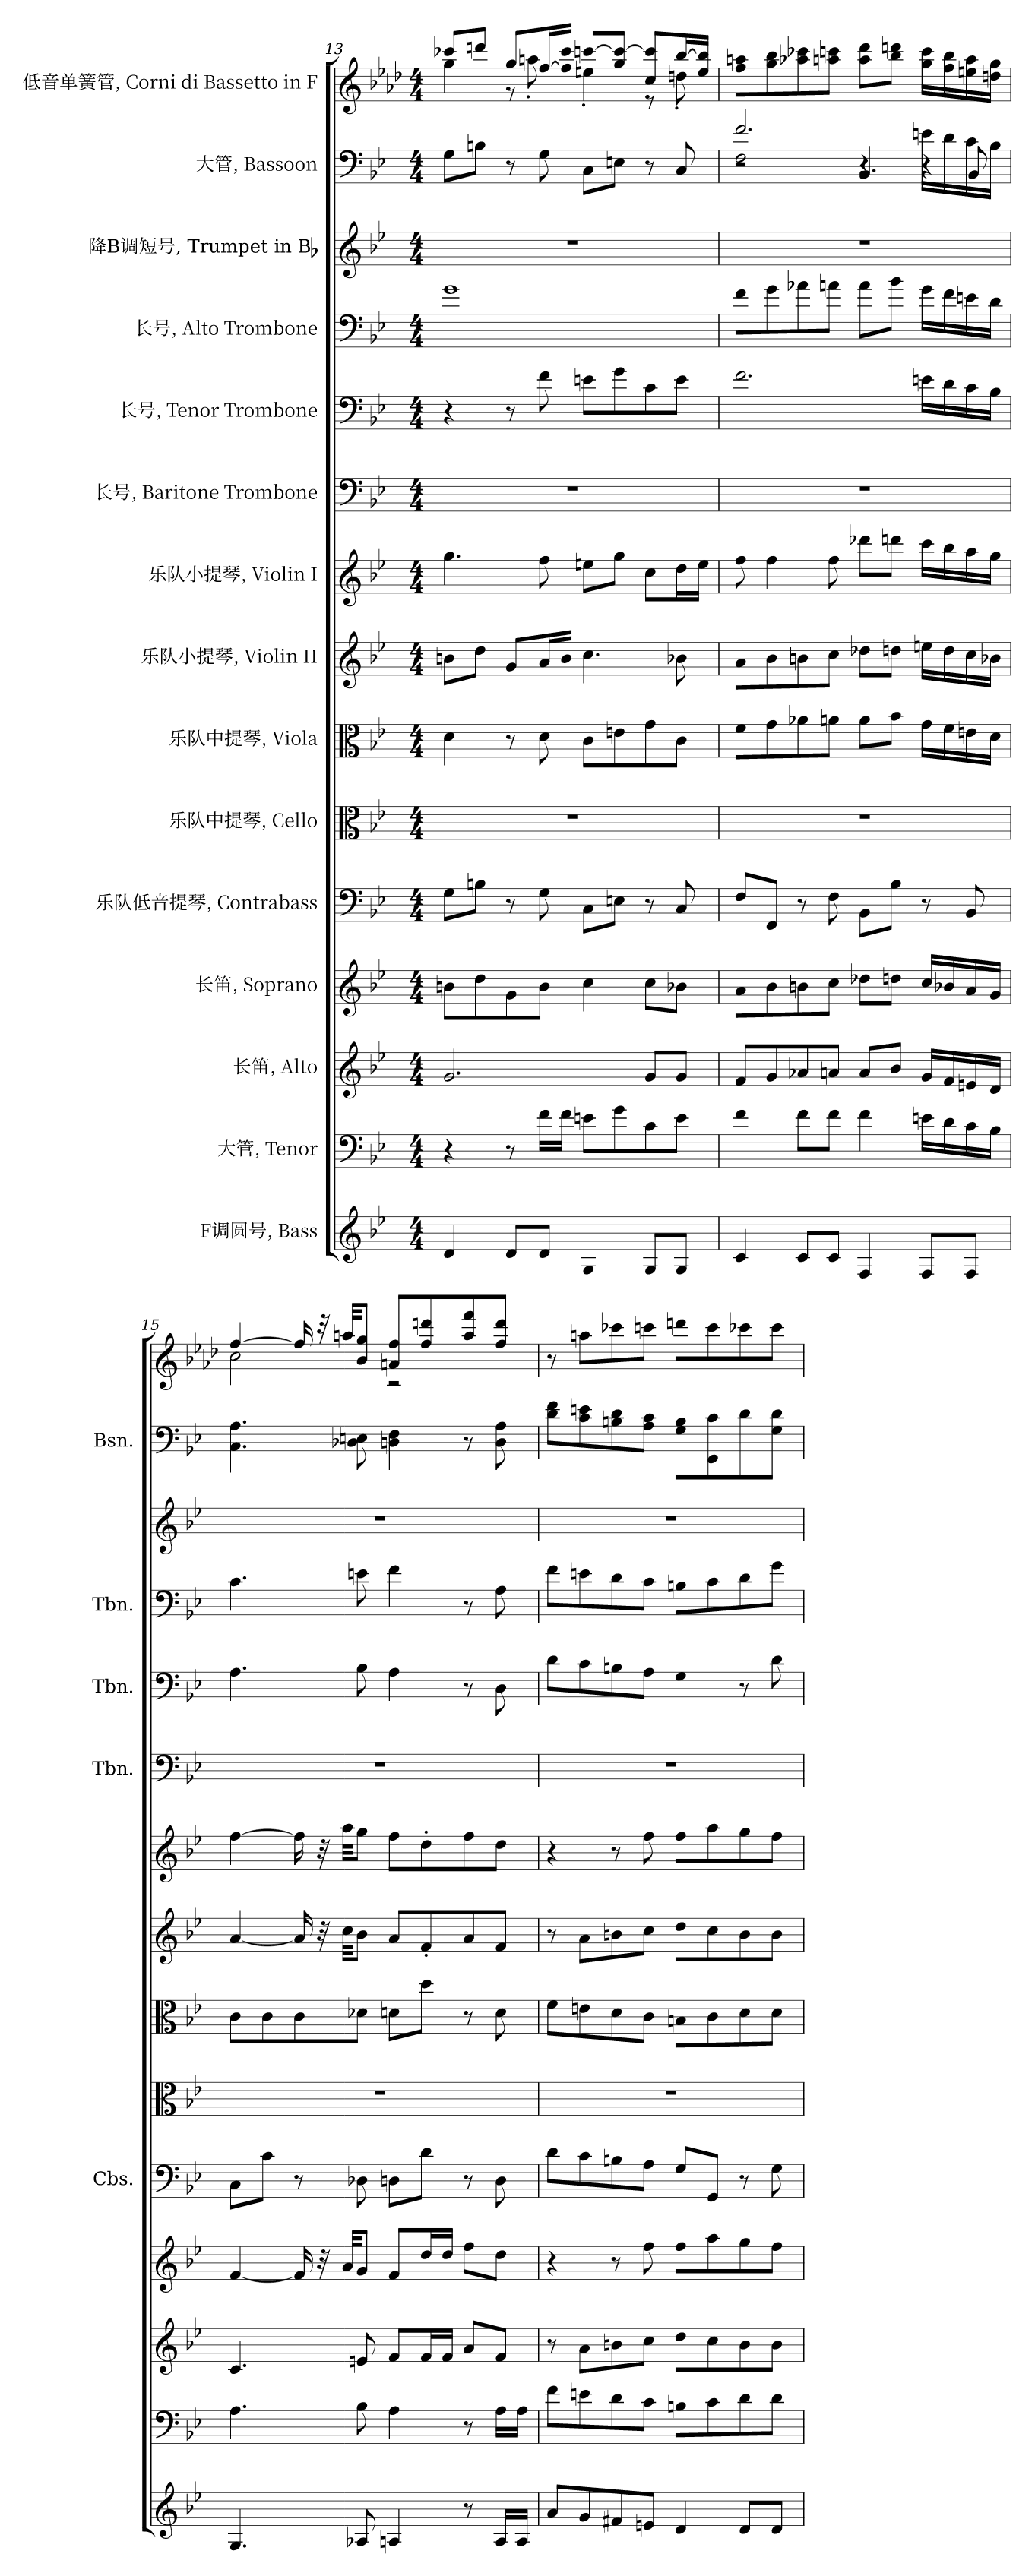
**kern	**kern	**kern	**kern	**kern	**kern	**kern	**kern	**kern	**kern	**kern	**kern	**kern	**kern	**kern
*part15	*part14	*part13	*part12	*part11	*part10	*part9	*part8	*part7	*part6	*part5	*part4	*part3	*part2	*part1
*staff15	*staff14	*staff13	*staff12	*staff11	*staff10	*staff9	*staff8	*staff7	*staff6	*staff5	*staff4	*staff3	*staff2	*staff1
*I"F调圆号, Bass	*I"大管, Tenor	*I"长笛, Alto	*I"长笛, Soprano	*I"乐队低音提琴, Contrabass	*I"乐队中提琴, Cello	*I"乐队中提琴, Viola	*I"乐队小提琴, Violin II	*I"乐队小提琴, Violin I	*I"长号, Baritone Trombone	*I"长号, Tenor Trombone	*I"长号, Alto Trombone	*I"降B调短号, Trumpet in B-flat	*I"大管, Bassoon	*I"低音单簧管, Corni di Bassetto in F
*	*	*	*	*I'Cbs.	*	*	*	*	*I'Tbn.	*I'Tbn.	*I'Tbn.	*	*I'Bsn.	*
*clefG2	*clefF4	*clefG2	*clefG2	*clefF4	*clefC3	*clefC3	*clefG2	*clefG2	*clefF4	*clefF4	*clefF4	*clefG2	*clefF4	*clefG2
*ITrd4c7	*	*	*	*ITrd7c12	*	*	*	*	*	*	*	*ITrd1c2	*	*ITrd8c14
*k[b-e-a-]	*k[b-e-]	*k[b-e-]	*k[b-e-]	*k[b-e-]	*k[b-e-]	*k[b-e-]	*k[b-e-]	*k[b-e-]	*k[b-e-]	*k[b-e-]	*k[b-e-]	*k[b-e-a-d-]	*k[b-e-]	*k[b-e-a-d-]
*M4/4	*M4/4	*M4/4	*M4/4	*M4/4	*M4/4	*M4/4	*M4/4	*M4/4	*M4/4	*M4/4	*M4/4	*M4/4	*M4/4	*M4/4
=13	=13	=13	=13	=13	=13	=13	=13	=13	=13	=13	=13	=13	=13	=13
*	*	*	*	*	*	*	*	*	*	*	*	*	*	*^
4G/	4r	2.g/	8bn\L	8GG\L	1r	4d\	8bn\L	4.gg\	1r	4r	1g	1r	8G\L	8cc-X/L	4g\
.	.	.	8dd\	8BBn\J	.	.	8dd\J	.	.	.	.	.	8Bn\J	8ddn/J	.
8G/L	8r	.	8g\	8r	.	8r	8g/L	.	.	8r	.	.	8r	8g/L	8r
8G/J	16f\LL	.	8b\J	8GG\	.	8d\	16a/L	8ff\	.	8f\	.	.	8G\	[16f/L	8an'\
.	16f\JJ	.	.	.	.	.	16b/JJ	.	.	.	.	.	.	16f/] 16cc-/JJ	.
4C/	8en\L	.	4cc\	8CC\L	.	8c\L	4.cc\	8een\L	.	8en\L	.	.	8C\L	[8ccn/L	4en'\
.	8g\	.	.	8EEn\J	.	8en\	.	8gg\J	.	8g\	.	.	8En\J	8g/ 8cc/_J	.
8C/L	8c\	8g/L	8cc\L	8r	.	8g\	.	8cc\L	.	8c\	.	.	8r	8c/ 8cc/]L	8r
8C/J	8e\J	8g/J	8b-X\J	8CC/	.	8c\J	8b-X\	16dd\L	.	8e\J	.	.	8C/	[16b-/L	8dn'\
.	.	.	.	.	.	.	.	16ee\JJ	.	.	.	.	.	16e/ 16b-/]JJ	.
*	*	*	*	*	*	*	*	*	*	*	*	*	*	*v	*v
!!LO:PB:g=z
=14	=14	=14	=14	=14	=14	=14	=14	=14	=14	=14	=14	=14	=14	=14
*	*	*	*	*	*	*	*	*	*	*	*	*	*^	*
*	*	*	*	*	*	*	*	*	*	*	*	*	*	*^	*
4F/	4f\	8f/L	8a\L	8FF/L	1r	8f\L	8a\L	8ff\	1r	2.f\	8f\L	1r	2.f/	2F\	2r	8f\ 8an\L
.	.	8g/	8b-\	8FFF/J	.	8g\	8b-\	4ff\	.	.	8g\	.	.	.	.	8g\ 8b-\
8F/L	8f\L	8a-X/	8bn\	8r	.	8a-X\	8bn\	.	.	.	8a-X\	.	.	.	.	8a-X\ 8cc-X\
8F/J	8f\J	8an/J	8cc\J	8FF\	.	8an\J	8cc\J	8ff\	.	.	8an\J	.	.	.	.	8an\ 8ccn\J
4BB-/	4f\	8a/L	8dd-X\L	8BBB-\L	.	8a\L	8dd-X\L	8ddd-X\L	.	.	8a\L	.	.	4r	4.BB-/	8a\ 8dd-\L
.	.	8b-/J	8ddn\J	8BB-\J	.	8b-\J	8ddn\J	8dddn\J	.	.	8b-\J	.	.	.	.	8b-\ 8ddn\J
8BB-/L	16en\LL	16g/LL	16cc/LL	8r	.	16g\LL	16een\LL	16ccc\LL	.	16en\LL	16g\LL	.	4r	16en\LL	.	16g\ 16cc\LL
.	16d\	16f/	16b-X/	.	.	16f\	16dd\	16bb-\	.	16d\	16f\	.	.	16d\	.	16f\ 16b-\
8BB-/J	16c\	16en/	16a/	8BBB-/	.	16en\	16cc\	16aa\	.	16c\	16en\	.	.	16c\	8BB-/	16en\ 16a\
.	16B-\JJ	16d/JJ	16g/JJ	.	.	16d\JJ	16b-X\JJ	16gg\JJ	.	16B-\JJ	16d\JJ	.	.	16B-\JJ	.	16dn\ 16g\JJ
*	*	*	*	*	*	*	*	*	*	*	*	*	*v	*v	*v	*
=15	=15	=15	=15	=15	=15	=15	=15	=15	=15	=15	=15	=15	=15	=15
*	*	*	*	*	*	*	*	*	*	*	*	*	*	*^
4.C/	4.A\	4.c/	[4f/	8CC\L	1r	8c\L	[4a/	[4ff\	1r	4.A\	4.c\	1r	4.C\ 4.A\	[4f/	2c\
.	.	.	.	8C\J	.	8c\	.	.	.	.	.	.	.	.	.
.	.	.	16f/]	8r	.	8c\	16a/]	16ff\]	.	.	.	.	.	16f/]	.
.	.	.	32r	.	.	.	32r	32r	.	.	.	.	.	32r	.
.	.	.	32a/KKL	.	.	.	32cc\KKL	32aa\KKL	.	.	.	.	.	32an/KKL	.
8D-X/	8B-\	8en/	8g/J	8DD-X\	.	8d-X\J	8b-\J	8gg\J	.	8B-\	8en\	.	8D-X\ 8En\	8B-/ 8g/J	.
4Dn/	4A\	8f/L	8f/L	8DDn\L	.	8dn\L	8a/L	8ff\L	.	4A\	4f\	.	4Dn\ 4F\	8An/ 8f/L	2r
.	.	16f/L	16dd/L	8D\J	.	8dd\J	8f'/	8dd'\	.	.	.	.	.	8f/ 8ddn/	.
.	.	16f/JJ	16dd/JJ	.	.	.	.	.	.	.	.	.	.	.	.
8r	8r	8a/L	8ff\L	8r	.	8r	8a/	8ff\	.	8r	8r	.	8r	8a/ 8ff/	.
16D/LL	16A\LL	8f/J	8dd\J	8DD\	.	8d\	8f/J	8dd\J	.	8D\	8A\	.	8D\ 8A\	8f/ 8dd/J	.
16D/JJ	16A\JJ	.	.	.	.	.	.	.	.	.	.	.	.	.	.
*	*	*	*	*	*	*	*	*	*	*	*	*	*	*v	*v
!!LO:PB:g=z
=16	=16	=16	=16	=16	=16	=16	=16	=16	=16	=16	=16	=16	=16	=16
8d/L	8f\L	8r	4r	8D\L	1r	8f\L	8r	4r	1r	8d\L	8f\L	1r	8d\ 8f\L	8r
8c/	8en\	8a\L	.	8C\	.	8en\	8a\L	.	.	8c\	8en\	.	8c\ 8en\	8an\L
8Bn/	8d\	8bn\	8r	8BBn\	.	8d\	8bn\	8r	.	8Bn\	8d\	.	8Bn\ 8d\	8cc-X\
8An/J	8c\J	8cc\J	8ff\	8AA\J	.	8c\J	8cc\J	8ff\	.	8A\J	8c\J	.	8A\ 8c\J	8ccn\J
4G/	8Bn\L	8dd\L	8ff\L	8GG/L	.	8Bn\L	8dd\L	8ff\L	.	4G\	8Bn\L	.	8G\ 8B\L	8ddn\L
.	8c\	8cc\	8aa\	8GGG/J	.	8c\	8cc\	8aa\	.	.	8c\	.	8GG\ 8c\	8cc\
8G/L	8d\	8b\	8gg\	8r	.	8d\	8b\	8gg\	.	8r	8d\	.	8d\	8cc-X\
8G/J	8d\J	8b\J	8ff\J	8GG\	.	8d\J	8b\J	8ff\J	.	8d\	8g\J	.	8G\ 8d\J	8cc-\J
=	=	=	=	=	=	=	=	=	=	=	=	=	=	=
*-	*-	*-	*-	*-	*-	*-	*-	*-	*-	*-	*-	*-	*-	*-
